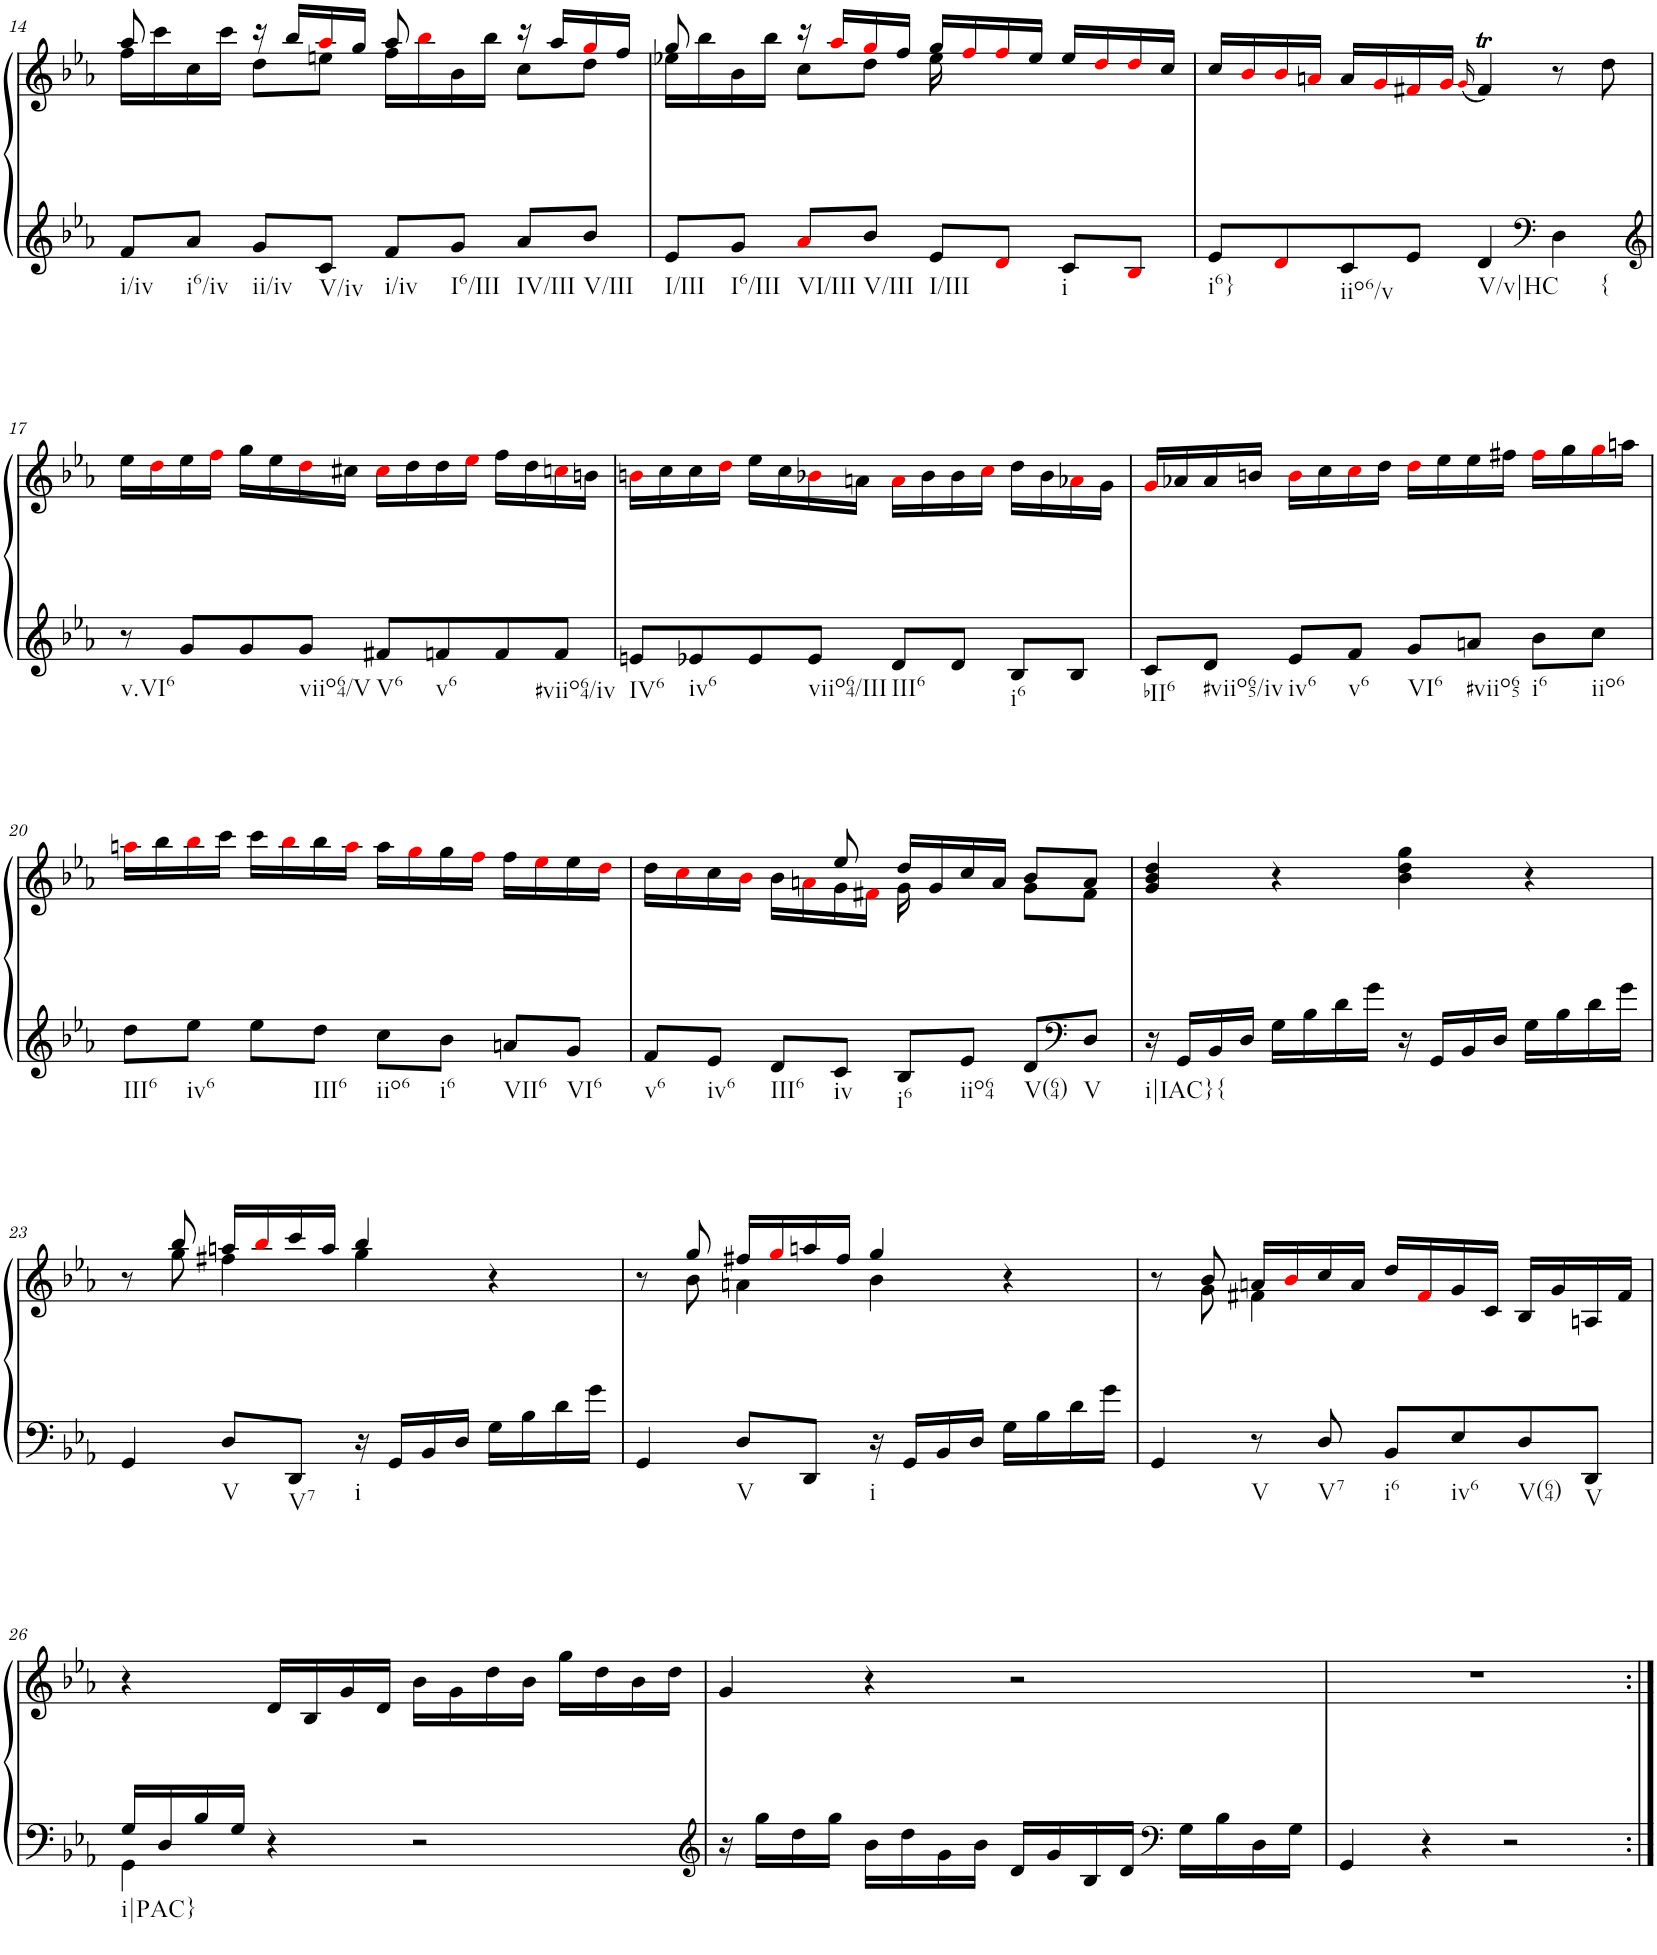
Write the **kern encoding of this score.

**kern	**kern
*part1	*part1
*staff2	*staff1
*I"Piano	*
*I'Pno.	*
!!LO:PB:g=z
*clefG2	*clefG2
*k[b-e-a-]	*k[b-e-a-]
*M4/4	*M4/4
*met(c)	*met(c)
=14	=14
*	*^
!LO:TX:b:t=i/iv	!	!
8f/L	8aa-/	16ff\LL
.	.	16ccc\
!LO:TX:b:t=i6/iv	!	!
8a-/J	8ryy	16cc\
.	.	16ccc\JJ
!LO:TX:b:t=ii/iv	!	!
8g/L	16r	8dd\L
.	16bb-/LL	.
!LO:TX:b:t=V/iv	!	!
8c/J	16aa-i/	8een\J
.	16gg/JJ	.
!LO:TX:b:t=i/iv	!	!
8f/L	8aa-/	16ff\LL
.	.	16bb-i\
!LO:TX:b:t=I6/III	!	!
8g/J	8ryy	16b-\
.	.	16bb-\JJ
!LO:TX:b:t=IV/III	!	!
8a-/L	16r	8cc\L
.	16aa-/LL	.
!LO:TX:b:t=V/III	!	!
8b-/J	16ggi/	8dd\J
.	16ff/JJ	.
=15	=15	=15
!LO:TX:b:t=I/III	!	!
8e-/L	8gg/	16ee-X\LL
.	.	16bb-\
!LO:TX:b:t=I6/III	!	!
8g/J	8ryy	16b-\
.	.	16bb-\JJ
!LO:TX:b:t=VI/III	!	!
8a-i/L	16r	8cc\L
.	16aa-i/LL	.
!LO:TX:b:t=V/III	!	!
8b-/J	16ggi/	8dd\J
.	16ff/JJ	.
!LO:TX:b:t=I/III	!	!
8e-/L	16gg/LL	16ee-\
.	16ffi/	4..ryy
8di/J	16ffi/	.
.	16ee-/JJ	.
!LO:TX:b:t=i	!	!
8c/L	16ee-/LL	.
.	16ddi/	.
8B-i/J	16ddi/	.
.	16cc/JJ	.
*	*v	*v
=16	=16
!LO:TX:b:t=i6}	!
8e-/L	16cc/LL
.	16b-i/
8di/	16b-i/
.	16ani/JJ
!LO:TX:b:t=iio6/v	!
8c/	16a/LL
.	16gi/
8e-/J	16f#Xi/
.	16gi/JJ
.	(16qgi/
!LO:TX:b:t=V/v|HC	!
4d/	4f#t/)
*clefF4	*
!LO:TX:b:t={	!
4D\	8r
.	8dd\
!!LO:LB:g=z
=17	=17
*clefG2	*
!LO:TX:b:t=v.VI6	!
8r	16ee-\LL
.	16ddi\
8g/L	16ee-\
.	16ffi\JJ
8g/	16gg\LL
.	16ee-\
!LO:TX:b:t=viio64/V	!
8g/J	16ddi\
.	16cc#X\JJ
!LO:TX:b:t=V6	!
8f#X/L	16cc#i\LL
.	16dd\
!LO:TX:b:t=v6	!
8fn/	16dd\
.	16ee-i\JJ
8f/	16ff\LL
.	16dd\
!LO:TX:b:t=#viio64/iv	!
8f/J	16ccni\
.	16bn\JJ
=18	=18
!LO:TX:b:t=IV6	!
8en/L	16bni\LL
.	16cc\
!LO:TX:b:t=iv6	!
8e-X/	16cc\
.	16ddi\JJ
8e-/	16ee-\LL
.	16cc\
!LO:TX:b:t=viio64/III	!
8e-/J	16b-Xi\
.	16an\JJ
!LO:TX:b:t=III6	!
8d/L	16ai\LL
.	16b-\
8d/J	16b-\
.	16cci\JJ
!LO:TX:b:t=i6	!
8B-/L	16dd\LL
.	16b-\
8B-/J	16a-Xi\
.	16g\JJ
=19	=19
!LO:TX:b:t=bII6	!
8c/L	16gi/LL
.	16a-X/
!LO:TX:b:t=#viio65/iv	!
8d/J	16a-/
.	16bn/JJ
!LO:TX:b:t=iv6	!
8e-/L	16bi\LL
.	16cc\
!LO:TX:b:t=v6	!
8f/J	16cci\
.	16dd\JJ
!LO:TX:b:t=VI6	!
8g/L	16ddi\LL
.	16ee-\
!LO:TX:b:t=#viio65	!
8an/J	16ee-\
.	16ff#X\JJ
!LO:TX:b:t=i6	!
8b-\L	16ff#i\LL
.	16gg\
!LO:TX:b:t=iio6	!
8cc\J	16ggi\
.	16aan\JJ
!!LO:LB:g=z
=20	=20
!LO:TX:b:t=III6	!
8dd\L	16aani\LL
.	16bb-\
!LO:TX:b:t=iv6	!
8ee-\J	16bb-i\
.	16ccc\JJ
8ee-\L	16ccc\LL
.	16bb-i\
!LO:TX:b:t=III6	!
8dd\J	16bb-\
.	16aai\JJ
!LO:TX:b:t=iio6	!
8cc\L	16aa\LL
.	16ggi\
!LO:TX:b:t=i6	!
8b-\J	16gg\
.	16ffi\JJ
!LO:TX:b:t=VII6	!
8an/L	16ff\LL
.	16ee-i\
!LO:TX:b:t=VI6	!
8g/J	16ee-\
.	16ddi\JJ
=21	=21
*	*^
!LO:TX:b:t=v6	!	!
8f/L	16dd\LL	4ryy
.	16cci\	.
!LO:TX:b:t=iv6	!	!
8e-/J	16cc\	.
.	16b-i\JJ	.
!LO:TX:b:t=III6	!	!
8d/L	8ryy	16b-\LL
.	.	16ani\
!LO:TX:b:t=iv	!	!
8c/J	8ee-/	16g\
.	.	16f#Xi\JJ
!LO:TX:b:t=i6	!	!
8B-/L	16dd/LL	16g\
.	16g/	8.ryy
!LO:TX:b:t=iio64	!	!
8e-/J	16cc/	.
.	16a/JJ	.
!LO:TX:b:t=V(64)	!	!
8d/L	8b-/L	8g\L
*clefF4	*	*
!LO:TX:b:t=V	!	!
8D/J	8a/J	8f#\J
=22	=22	=22
!LO:TX:b:t=i|IAC}{	!	!
*	*v	*v
16r	4g/ 4b-/ 4dd/
16GG/LL	.
16BB-/	.
16D/JJ	.
16G\LL	4r
16B-\	.
16d\	.
16g\JJ	.
16r	4b-\ 4dd\ 4gg\
16GG/LL	.
16BB-/	.
16D/JJ	.
16G\LL	4r
16B-\	.
16d\	.
16g\JJ	.
!!LO:LB:g=z
=23	=23
*	*^
4GG/	8r	8ryy
.	8bb-/	8gg\
!LO:TX:b:t=V	!	!
8D/L	16aan/LL	4ff#X\
.	16bb-i/	.
!LO:TX:b:t=V7	!	!
8DD/J	16ccc/	.
.	16aa/JJ	.
!LO:TX:b:t=i	!	!
16r	4bb-/	4gg\
16GG/LL	.	.
16BB-/	.	.
16D/JJ	.	.
16G\LL	4r	4ryy
16B-\	.	.
16d\	.	.
16g\JJ	.	.
=24	=24	=24
4GG/	8r	8ryy
.	8gg/	8b-\
!LO:TX:b:t=V	!	!
8D/L	16ff#X/LL	4an\
.	16ggi/	.
8DD/J	16aan/	.
.	16ff#/JJ	.
!LO:TX:b:t=i	!	!
16r	4gg/	4b-\
16GG/LL	.	.
16BB-/	.	.
16D/JJ	.	.
16G\LL	4r	4ryy
16B-\	.	.
16d\	.	.
16g\JJ	.	.
=25	=25	=25
4GG/	8r	8ryy
.	8b-/	8g\
!LO:TX:b:t=V	!	!
8r	16an/LL	4f#X\
.	16b-i/	.
!LO:TX:b:t=V7	!	!
8D/	16cc/	.
.	16a/JJ	.
!LO:TX:b:t=i6	!	!
8BB-/L	16dd/LL	2ryy
.	16f#i/	.
!LO:TX:b:t=iv6	!	!
8E-/	16g/	.
.	16c/JJ	.
!LO:TX:b:t=V(64)	!	!
8D/	16B-/LL	.
.	16g/	.
!LO:TX:b:t=V	!	!
8DD/J	16An/	.
.	16f#/JJ	.
*	*v	*v
!!LO:LB:g=z
=26	=26
*^	*
!LO:TX:b:t=i|PAC}	!	!
16G/LL	4GG\	4r
16D/	.	.
16B-/	.	.
16G/JJ	.	.
4r	2.ryy	16d/LL
.	.	16B-/
.	.	16g/
.	.	16d/JJ
2r	.	16b-\LL
.	.	16g\
.	.	16dd\
.	.	16b-\JJ
.	.	16gg\LL
.	.	16dd\
.	.	16b-\
.	.	16dd\JJ
*v	*v	*
=27	=27
*clefG2	*
16r	4g/
16gg\LL	.
16dd\	.
16gg\JJ	.
16b-\LL	4r
16dd\	.
16g\	.
16b-\JJ	.
16d/LL	2r
16g/	.
16B-/	.
16d/JJ	.
*clefF4	*
16G\LL	.
16B-\	.
16D\	.
16G\JJ	.
=28	=28
4GG/	1r
4r	.
2r	.
=:|!	=:|!
*-	*-
